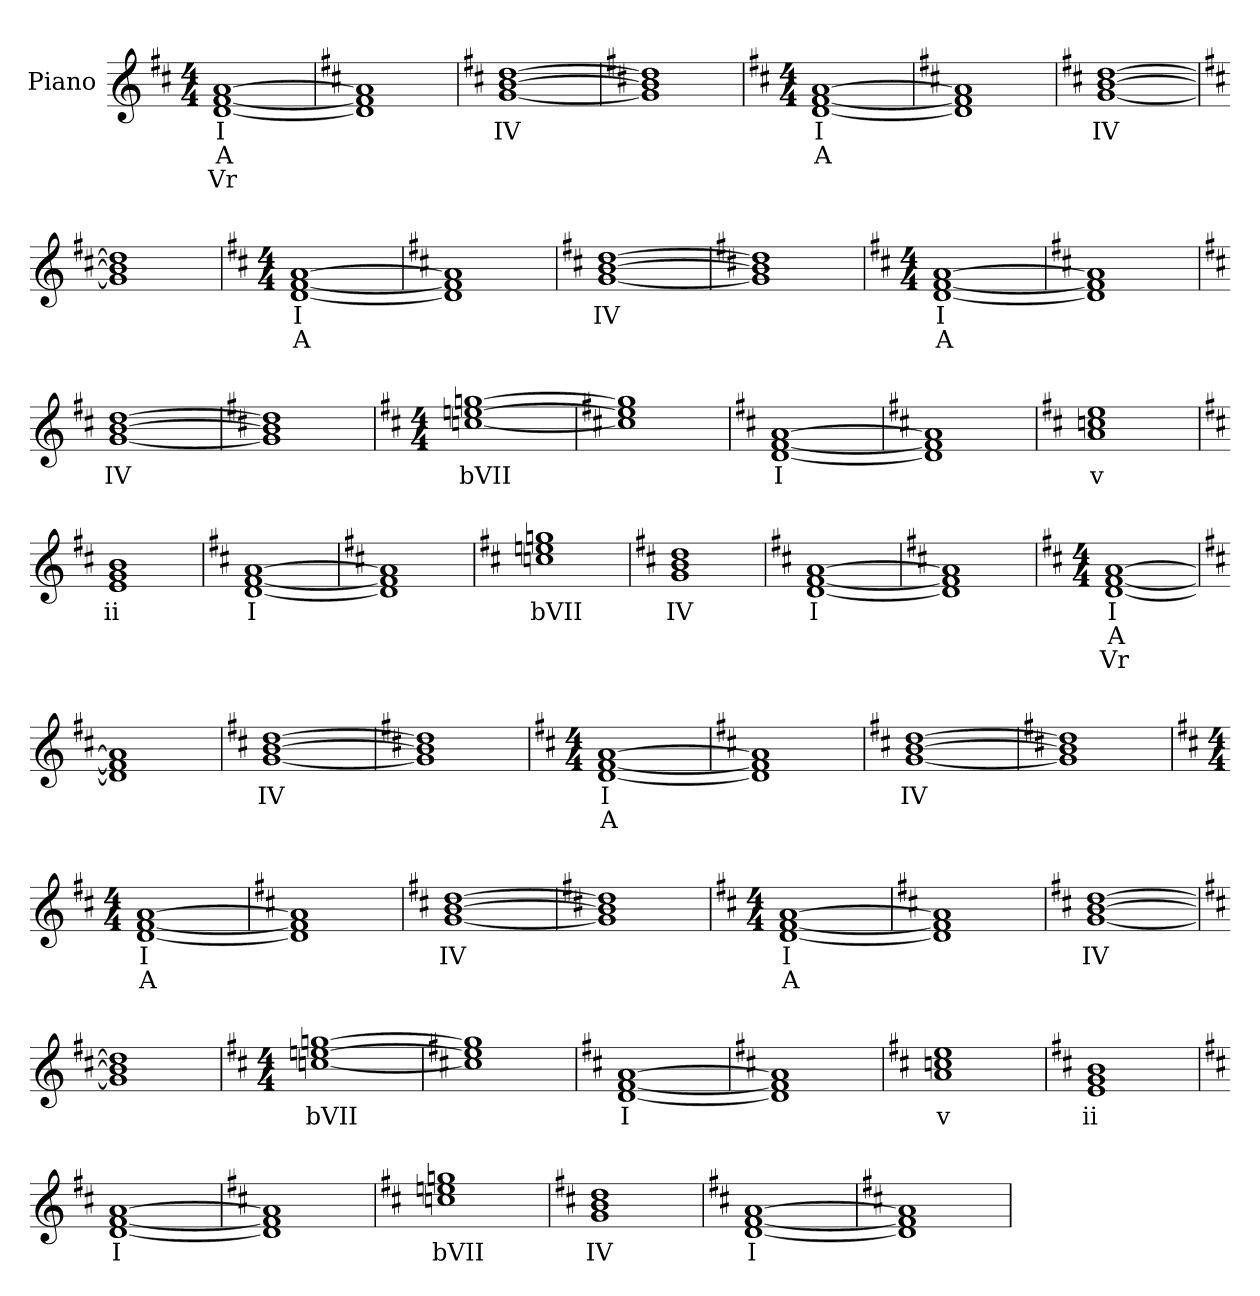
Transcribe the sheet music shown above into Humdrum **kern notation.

**kern	**text	**text	**text
*part1	*part1	*part1	*part1
*staff1	*staff1	*staff1	*staff1
*I"Piano	*	*	*
*I'Pno	*	*	*
*k[f#c#]	*	*	*
*D:	*	*	*
*M4/4	*	*	*
=	=	=	=
[1d [1f# [1a	I	A	Vr
=	=	=	=
*k[f#c#]	*	*	*
*D:	*	*	*
1d] 1f#] 1a]	.	.	.
=	=	=	=
*k[f#c#]	*	*	*
*D:	*	*	*
[1g [1b [1dd	IV	.	.
=	=	=	=
*k[f#c#]	*	*	*
*D:	*	*	*
1g] 1b] 1dd]	.	.	.
=	=	=	=
*k[f#c#]	*	*	*
*D:	*	*	*
*M4/4	*	*	*
[1d [1f# [1a	I	A	.
=	=	=	=
*k[f#c#]	*	*	*
*D:	*	*	*
1d] 1f#] 1a]	.	.	.
=	=	=	=
*k[f#c#]	*	*	*
*D:	*	*	*
[1g [1b [1dd	IV	.	.
=	=	=	=
*k[f#c#]	*	*	*
*D:	*	*	*
1g] 1b] 1dd]	.	.	.
=	=	=	=
*k[f#c#]	*	*	*
*D:	*	*	*
*M4/4	*	*	*
[1d [1f# [1a	I	A	.
=	=	=	=
*k[f#c#]	*	*	*
*D:	*	*	*
1d] 1f#] 1a]	.	.	.
=	=	=	=
*k[f#c#]	*	*	*
*D:	*	*	*
[1g [1b [1dd	IV	.	.
=	=	=	=
*k[f#c#]	*	*	*
*D:	*	*	*
1g] 1b] 1dd]	.	.	.
=	=	=	=
*k[f#c#]	*	*	*
*D:	*	*	*
*M4/4	*	*	*
[1d [1f# [1a	I	A	.
=	=	=	=
*k[f#c#]	*	*	*
*D:	*	*	*
1d] 1f#] 1a]	.	.	.
=	=	=	=
*k[f#c#]	*	*	*
*D:	*	*	*
[1g [1b [1dd	IV	.	.
=	=	=	=
*k[f#c#]	*	*	*
*D:	*	*	*
1g] 1b] 1dd]	.	.	.
=	=	=	=
*k[f#c#]	*	*	*
*D:	*	*	*
*M4/4	*	*	*
[1ccn [1een [1ggn	bVII	.	.
=	=	=	=
*k[f#c#]	*	*	*
*D:	*	*	*
1ccn] 1een] 1ggn]	.	.	.
=	=	=	=
*k[f#c#]	*	*	*
*D:	*	*	*
[1d [1f# [1a	I	.	.
=	=	=	=
*k[f#c#]	*	*	*
*D:	*	*	*
1d] 1f#] 1a]	.	.	.
=	=	=	=
*k[f#c#]	*	*	*
*D:	*	*	*
1a 1ccn 1ee	v	.	.
=	=	=	=
*k[f#c#]	*	*	*
*D:	*	*	*
1e 1g 1b	ii	.	.
=	=	=	=
*k[f#c#]	*	*	*
*D:	*	*	*
[1d [1f# [1a	I	.	.
=	=	=	=
*k[f#c#]	*	*	*
*D:	*	*	*
1d] 1f#] 1a]	.	.	.
=	=	=	=
*k[f#c#]	*	*	*
*D:	*	*	*
1ccn 1een 1ggn	bVII	.	.
=	=	=	=
*k[f#c#]	*	*	*
*D:	*	*	*
1g 1b 1dd	IV	.	.
=	=	=	=
*k[f#c#]	*	*	*
*D:	*	*	*
[1d [1f# [1a	I	.	.
=	=	=	=
*k[f#c#]	*	*	*
*D:	*	*	*
1d] 1f#] 1a]	.	.	.
=	=	=	=
*k[f#c#]	*	*	*
*D:	*	*	*
*M4/4	*	*	*
[1d [1f# [1a	I	A	Vr
=	=	=	=
*k[f#c#]	*	*	*
*D:	*	*	*
1d] 1f#] 1a]	.	.	.
=	=	=	=
*k[f#c#]	*	*	*
*D:	*	*	*
[1g [1b [1dd	IV	.	.
=	=	=	=
*k[f#c#]	*	*	*
*D:	*	*	*
1g] 1b] 1dd]	.	.	.
=	=	=	=
*k[f#c#]	*	*	*
*D:	*	*	*
*M4/4	*	*	*
[1d [1f# [1a	I	A	.
=	=	=	=
*k[f#c#]	*	*	*
*D:	*	*	*
1d] 1f#] 1a]	.	.	.
=	=	=	=
*k[f#c#]	*	*	*
*D:	*	*	*
[1g [1b [1dd	IV	.	.
=	=	=	=
*k[f#c#]	*	*	*
*D:	*	*	*
1g] 1b] 1dd]	.	.	.
=	=	=	=
*k[f#c#]	*	*	*
*D:	*	*	*
*M4/4	*	*	*
[1d [1f# [1a	I	A	.
=	=	=	=
*k[f#c#]	*	*	*
*D:	*	*	*
1d] 1f#] 1a]	.	.	.
=	=	=	=
*k[f#c#]	*	*	*
*D:	*	*	*
[1g [1b [1dd	IV	.	.
=	=	=	=
*k[f#c#]	*	*	*
*D:	*	*	*
1g] 1b] 1dd]	.	.	.
=	=	=	=
*k[f#c#]	*	*	*
*D:	*	*	*
*M4/4	*	*	*
[1d [1f# [1a	I	A	.
=	=	=	=
*k[f#c#]	*	*	*
*D:	*	*	*
1d] 1f#] 1a]	.	.	.
=	=	=	=
*k[f#c#]	*	*	*
*D:	*	*	*
[1g [1b [1dd	IV	.	.
=	=	=	=
*k[f#c#]	*	*	*
*D:	*	*	*
1g] 1b] 1dd]	.	.	.
=	=	=	=
*k[f#c#]	*	*	*
*D:	*	*	*
*M4/4	*	*	*
[1ccn [1een [1ggn	bVII	.	.
=	=	=	=
*k[f#c#]	*	*	*
*D:	*	*	*
1ccn] 1een] 1ggn]	.	.	.
=	=	=	=
*k[f#c#]	*	*	*
*D:	*	*	*
[1d [1f# [1a	I	.	.
=	=	=	=
*k[f#c#]	*	*	*
*D:	*	*	*
1d] 1f#] 1a]	.	.	.
=	=	=	=
*k[f#c#]	*	*	*
*D:	*	*	*
1a 1ccn 1ee	v	.	.
=	=	=	=
*k[f#c#]	*	*	*
*D:	*	*	*
1e 1g 1b	ii	.	.
=	=	=	=
*k[f#c#]	*	*	*
*D:	*	*	*
[1d [1f# [1a	I	.	.
=	=	=	=
*k[f#c#]	*	*	*
*D:	*	*	*
1d] 1f#] 1a]	.	.	.
=	=	=	=
*k[f#c#]	*	*	*
*D:	*	*	*
1ccn 1een 1ggn	bVII	.	.
=	=	=	=
*k[f#c#]	*	*	*
*D:	*	*	*
1g 1b 1dd	IV	.	.
=	=	=	=
*k[f#c#]	*	*	*
*D:	*	*	*
[1d [1f# [1a	I	.	.
=	=	=	=
*k[f#c#]	*	*	*
*D:	*	*	*
1d] 1f#] 1a]	.	.	.
=	=	=	=
*-	*-	*-	*-
